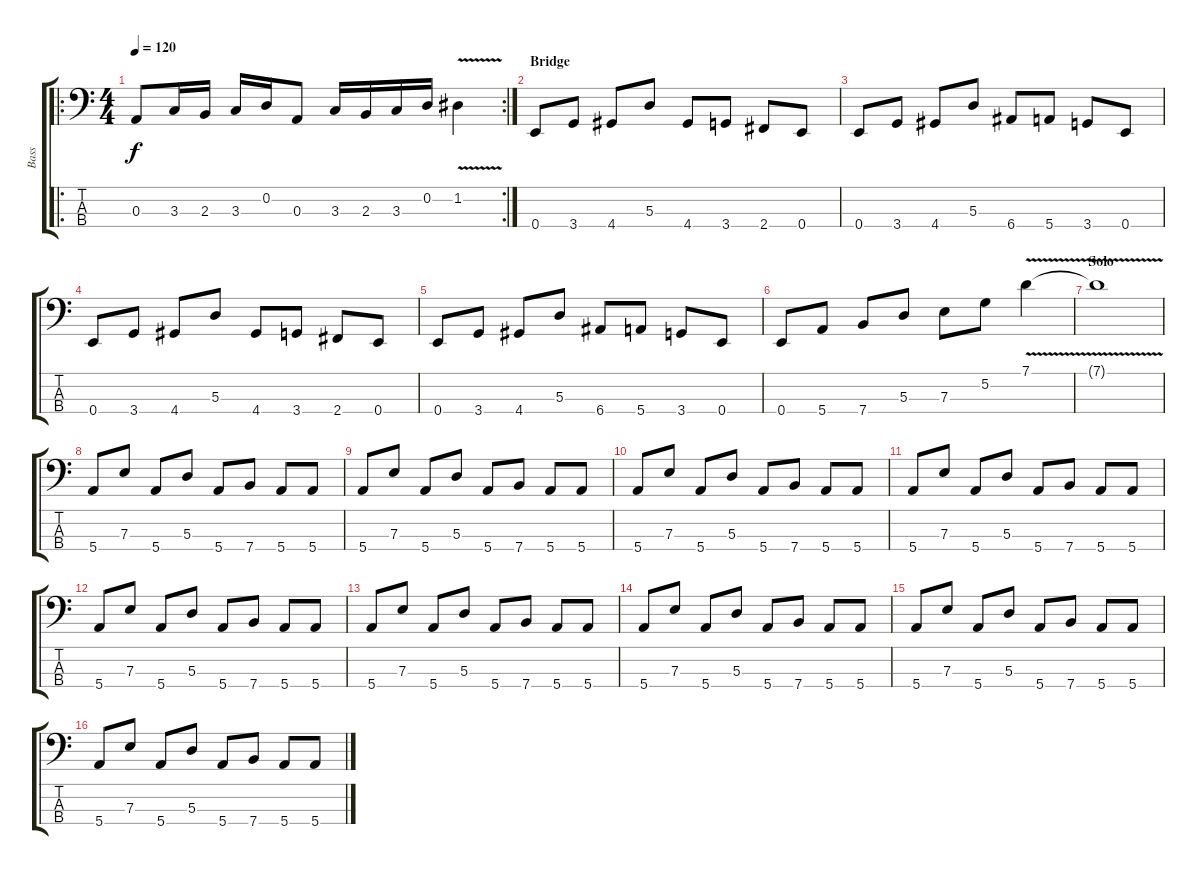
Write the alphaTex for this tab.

\track ("Bass" "Bass") {instrument electricbassfinger}
\staff {score tabs}
\tuning (G2 D2 A1 E1) {hide}
\ro
\rc 2
\ts (4 4)
\tempo 120
\clef f4
\ks c
0.3.8{dy f} 3.3.16 2.3.16 3.3.16 0.2.16 0.3.8 3.3.16 2.3.16 3.3.16 0.2.16 1.2{v}.4 |
\section ("" "Bridge")
0.4.8 3.4.8 4.4.8 5.3.8 4.4.8 3.4.8 2.4.8 0.4.8 |
0.4.8 3.4.8 4.4.8 5.3.8 6.4.8 5.4.8 3.4.8 0.4.8 |
0.4.8 3.4.8 4.4.8 5.3.8 4.4.8 3.4.8 2.4.8 0.4.8 |
0.4.8 3.4.8 4.4.8 5.3.8 6.4.8 5.4.8 3.4.8 0.4.8 |
0.4.8 5.4.8 7.4.8 5.3.8 7.3.8 5.2.8 7.1{v}.4 |
\section ("" "Solo")
7.1{t}.1 |
5.4.8 7.3.8 5.4.8 5.3.8 5.4.8 7.4.8 5.4.8 5.4.8 |
5.4.8 7.3.8 5.4.8 5.3.8 5.4.8 7.4.8 5.4.8 5.4.8 |
5.4.8 7.3.8 5.4.8 5.3.8 5.4.8 7.4.8 5.4.8 5.4.8 |
5.4.8 7.3.8 5.4.8 5.3.8 5.4.8 7.4.8 5.4.8 5.4.8 |
5.4.8 7.3.8 5.4.8 5.3.8 5.4.8 7.4.8 5.4.8 5.4.8 |
5.4.8 7.3.8 5.4.8 5.3.8 5.4.8 7.4.8 5.4.8 5.4.8 |
5.4.8 7.3.8 5.4.8 5.3.8 5.4.8 7.4.8 5.4.8 5.4.8 |
5.4.8 7.3.8 5.4.8 5.3.8 5.4.8 7.4.8 5.4.8 5.4.8 |
5.4.8 7.3.8 5.4.8 5.3.8 5.4.8 7.4.8 5.4.8 5.4.8
